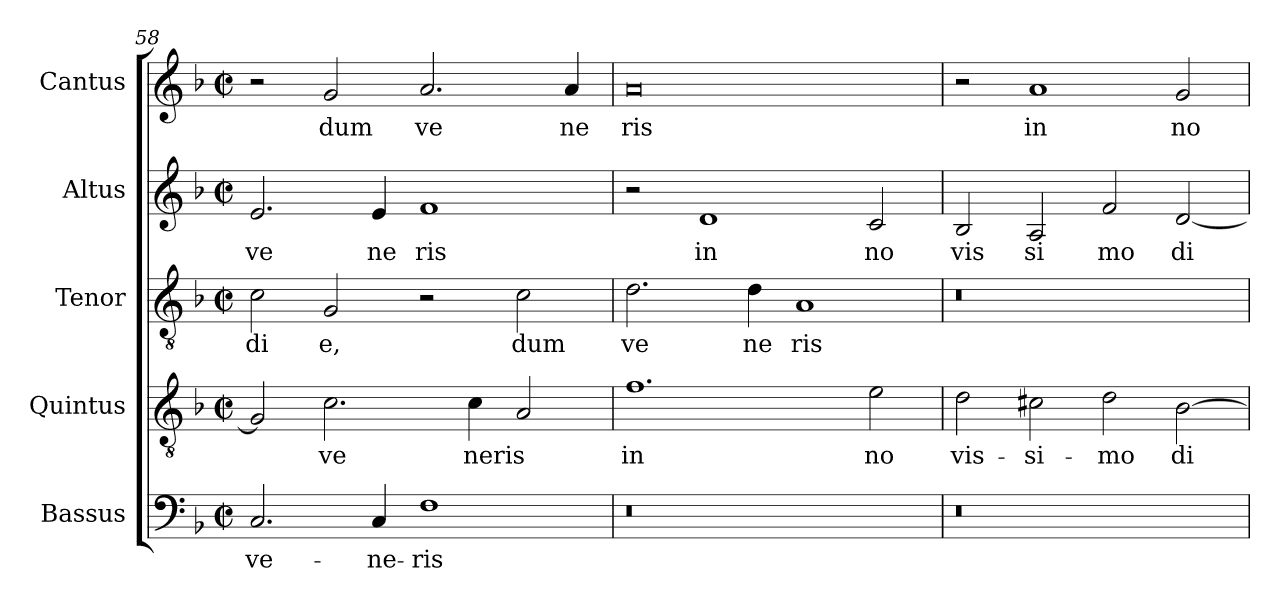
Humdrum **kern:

**kern	**text	**kern	**text	**kern	**text	**kern	**text	**kern	**text
*part5	*part5	*part4	*part4	*part3	*part3	*part2	*part2	*part1	*part1
*staff5	*staff5	*staff4	*staff4	*staff3	*staff3	*staff2	*staff2	*staff1	*staff1
*I"Bassus	*	*I"Quintus	*	*I"Tenor	*	*I"Altus	*	*I"Cantus	*
*clefF4	*	*clefGv2	*	*clefGv2	*	*clefG2	*	*clefG2	*
*k[b-]	*	*k[b-]	*	*k[b-]	*	*k[b-]	*	*k[b-]	*
*F:	*	*F:	*	*F:	*	*F:	*	*F:	*
*M2/2	*	*M2/2	*	*M2/2	*	*M2/2	*	*M2/2	*
*met(c|)	*	*met(c|)	*	*met(c|)	*	*met(c|)	*	*met(c|)	*
=58	=58	=58	=58	=58	=58	=58	=58	=58	=58
!	!LO:LY:b	!	!LO:LY:b:cj	!	!LO:LY:b:cj	!	!LO:LY:b:cj	!	!
2.C/	ve-	2G/]	.	2c\	di	2.e/	ve	2r	.
!	!	!	!LO:LY:b:cj	!	!LO:LY:b:cj	!	!	!	!LO:LY:b:cj
.	.	2.c\	ve	2G/	e,	.	.	2g/	dum
!	!LO:LY:b	!	!	!	!	!	!LO:LY:b:cj	!	!
4C/	-ne-	.	.	.	.	4e/	ne	.	.
!	!LO:LY:b	!	!	!	!	!	!LO:LY:b:cj	!	!LO:LY:b:cj
1F	-ris	.	.	2r	.	1f	ris	2.a/	ve
!	!	!	!LO:LY:b:cj	!	!	!	!	!	!
.	.	4c\	neris	.	.	.	.	.	.
!	!	!	!LO:LY:b:cj	!	!LO:LY:b:cj	!	!	!	!
.	.	2A/	.	2c\	dum	.	.	.	.
!	!	!	!	!	!	!	!	!	!LO:LY:b:cj
.	.	.	.	.	.	.	.	4a/	ne
=59	=59	=59	=59	=59	=59	=59	=59	=59	=59
!	!	!	!LO:LY:b:cj	!	!LO:LY:b:cj	!	!	!	!LO:LY:b:cj
0r	.	1.f	in	2.d\	ve	2r	.	0a	ris
!	!	!	!	!	!	!	!LO:LY:b:cj	!	!
.	.	.	.	.	.	1d	in	.	.
!	!	!	!	!	!LO:LY:b:cj	!	!	!	!
.	.	.	.	4d\	ne	.	.	.	.
!	!	!	!	!	!LO:LY:b:cj	!	!	!	!
.	.	.	.	1A	ris	.	.	.	.
!	!	!	!LO:LY:b:cj	!	!	!	!LO:LY:b:cj	!	!
.	.	2e\	no	.	.	2c/	no	.	.
!!LO:LB:g=z
=60	=60	=60	=60	=60	=60	=60	=60	=60	=60
!	!	!	!LO:LY:b:cj	!	!	!	!LO:LY:b:cj	!	!
0r	.	2d\	vis-	0r	.	2B-/	vis	2r	.
!	!	!	!LO:LY:b:cj	!	!	!	!LO:LY:b:cj	!	!LO:LY:b:cj
.	.	2c#X\	-si-	.	.	2A/	si	1a	in
!	!	!	!LO:LY:b:cj	!	!	!	!LO:LY:b:cj	!	!
.	.	2d\	-mo	.	.	2f/	mo	.	.
!	!	!	!LO:LY:b:cj	!	!	!	!LO:LY:b:cj	!	!LO:LY:b:cj
.	.	[>2B-\	di-	.	.	[<2d/	di	2g/	no
=	=	=	=	=	=	=	=	=	=
*-	*-	*-	*-	*-	*-	*-	*-	*-	*-
